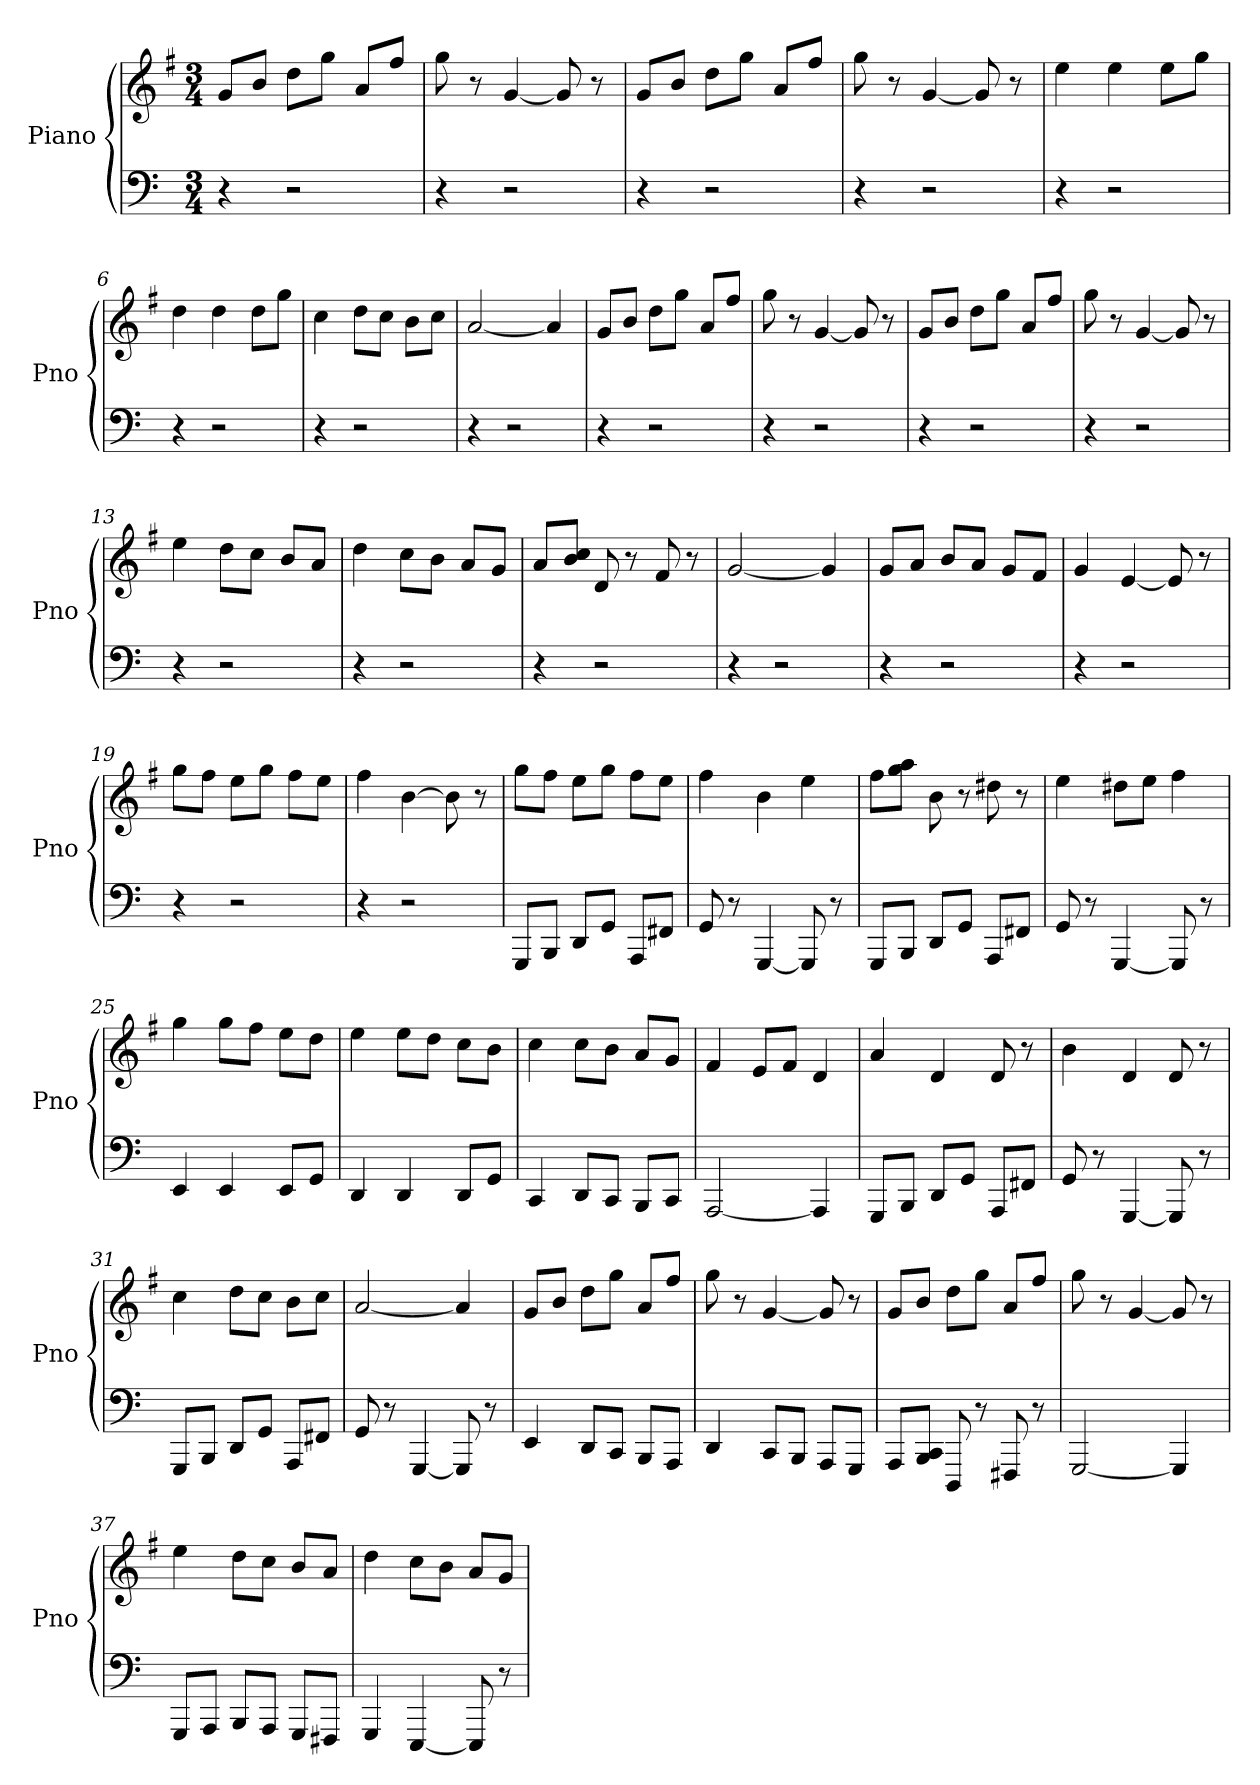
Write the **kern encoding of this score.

**kern	**kern
*part2	*part1
*staff2	*staff1
*I"Piano	*I"Piano
*I'Pno	*I'Pno
*clefF4	*clefG2
*k[]	*k[f#]
*C:	*G:
*M3/4	*M3/4
=1	=1
4r	8g/L
.	8b/J
2r	8dd\L
.	8gg\J
.	8a/L
.	8ff#/J
=2	=2
4r	8gg\
.	8r
2r	[4g/
.	8g/]
.	8r
=3	=3
4r	8g/L
.	8b/J
2r	8dd\L
.	8gg\J
.	8a/L
.	8ff#/J
=4	=4
4r	8gg\
.	8r
2r	[4g/
.	8g/]
.	8r
=5	=5
4r	4ee\
2r	4ee\
.	8ee\L
.	8gg\J
=6	=6
4r	4dd\
2r	4dd\
.	8dd\L
.	8gg\J
=7	=7
4r	4cc\
2r	8dd\L
.	8cc\J
.	8b\L
.	8cc\J
=8	=8
4r	[2a/
2r	.
.	4a/]
!!LO:LB:g=z
=9	=9
4r	8g/L
.	8b/J
2r	8dd\L
.	8gg\J
.	8a/L
.	8ff#/J
=10	=10
4r	8gg\
.	8r
2r	[4g/
.	8g/]
.	8r
=11	=11
4r	8g/L
.	8b/J
2r	8dd\L
.	8gg\J
.	8a/L
.	8ff#/J
=12	=12
4r	8gg\
.	8r
2r	[4g/
.	8g/]
.	8r
=13	=13
4r	4ee\
2r	8dd\L
.	8cc\J
.	8b/L
.	8a/J
=14	=14
4r	4dd\
2r	8cc\L
.	8b\J
.	8a/L
.	8g/J
=15	=15
4r	8a/L
.	8b/ 8cc/J
2r	8d/
.	8r
.	8f#/
.	8r
!!LO:LB:g=z
=16	=16
4r	[2g/
2r	.
.	4g/]
=17	=17
4r	8g/L
.	8a/J
2r	8b/L
.	8a/J
.	8g/L
.	8f#/J
=18	=18
4r	4g/
2r	[4e/
.	8e/]
.	8r
=19	=19
4r	8gg\L
.	8ff#\J
2r	8ee\L
.	8gg\J
.	8ff#\L
.	8ee\J
=20	=20
4r	4ff#\
2r	[4b\
.	8b\]
.	8r
=21	=21
8GGG/L	8gg\L
8BBB/J	8ff#\J
8DD/L	8ee\L
8GG/J	8gg\J
8AAA/L	8ff#\L
8FF#X/J	8ee\J
=22	=22
8GG/	4ff#\
8r	.
[4GGG/	4b\
8GGG/]	4ee\
8r	.
!!LO:LB:g=z
=23	=23
8GGG/L	8ff#\L
8BBB/J	8gg\ 8aa\J
8DD/L	8b\
8GG/J	8r
8AAA/L	8dd#X\
8FF#X/J	8r
=24	=24
8GG/	4ee\
8r	.
[4GGG/	8dd#X\L
.	8ee\J
8GGG/]	4ff#\
8r	.
=25	=25
4EE/	4gg\
4EE/	8gg\L
.	8ff#\J
8EE/L	8ee\L
8GG/J	8dd\J
=26	=26
4DD/	4ee\
4DD/	8ee\L
.	8dd\J
8DD/L	8cc\L
8GG/J	8b\J
=27	=27
4CC/	4cc\
8DD/L	8cc\L
8CC/J	8b\J
8BBB/L	8a/L
8CC/J	8g/J
=28	=28
[2AAA/	4f#/
.	8e/L
.	8f#/J
4AAA/]	4d/
=29	=29
8GGG/L	4a/
8BBB/J	.
8DD/L	4d/
8GG/J	.
8AAA/L	8d/
8FF#X/J	8r
!!LO:LB:g=z
=30	=30
8GG/	4b\
8r	.
[4GGG/	4d/
8GGG/]	8d/
8r	8r
=31	=31
8GGG/L	4cc\
8BBB/J	.
8DD/L	8dd\L
8GG/J	8cc\J
8AAA/L	8b\L
8FF#X/J	8cc\J
=32	=32
8GG/	[2a/
8r	.
[4GGG/	.
8GGG/]	4a/]
8r	.
=33	=33
4EE/	8g/L
.	8b/J
8DD/L	8dd\L
8CC/J	8gg\J
8BBB/L	8a/L
8AAA/J	8ff#/J
=34	=34
4DD/	8gg\
.	8r
8CC/L	[4g/
8BBB/J	.
8AAA/L	8g/]
8GGG/J	8r
=35	=35
8AAA/L	8g/L
8BBB/ 8CC/J	8b/J
8DDD/	8dd\L
8r	8gg\J
8FFF#X/	8a/L
8r	8ff#/J
!!LO:PB:g=z
=36	=36
[2GGG/	8gg\
.	8r
.	[4g/
4GGG/]	8g/]
.	8r
=37	=37
8GGG/L	4ee\
8AAA/J	.
8BBB/L	8dd\L
8AAA/J	8cc\J
8GGG/L	8b/L
8FFF#X/J	8a/J
=38	=38
4GGG/	4dd\
[4EEE/	8cc\L
.	8b\J
8EEE/]	8a/L
8r	8g/J
=	=
*-	*-
